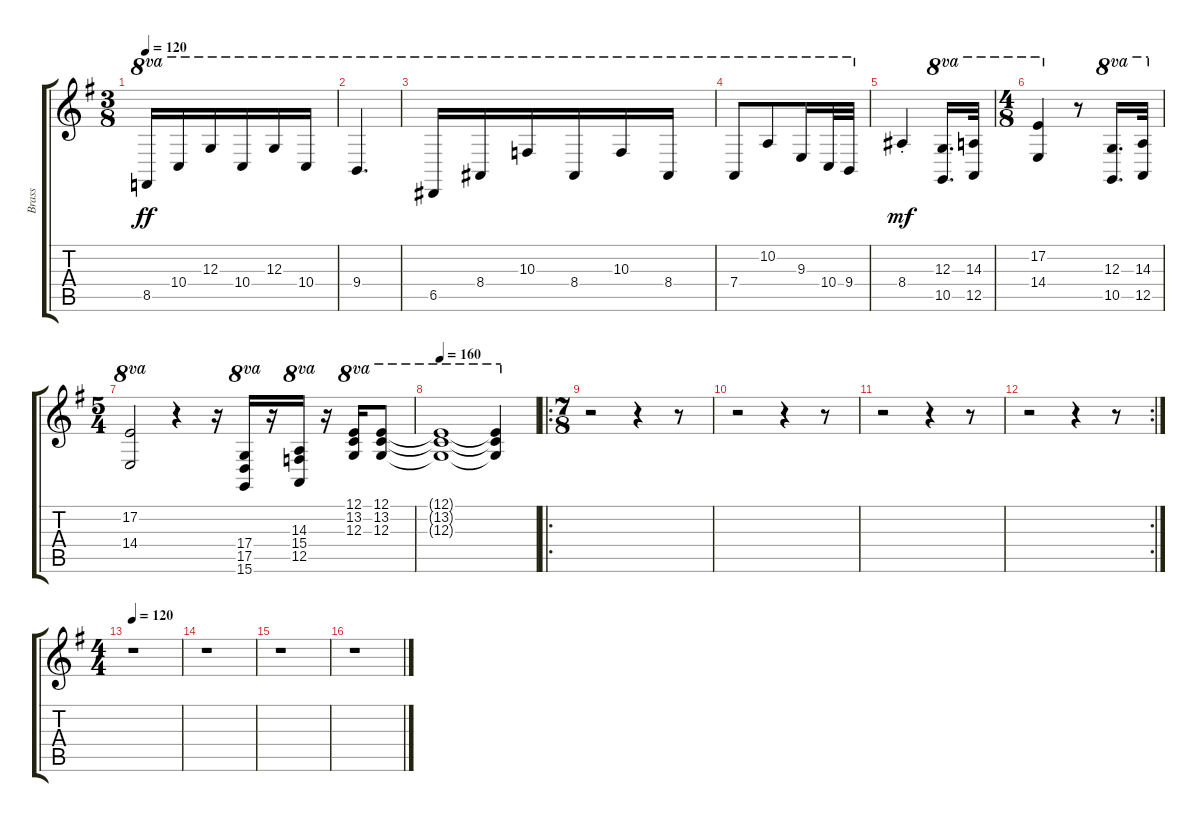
\track ("Brass" "Brass") {instrument tenorsax}
\staff {score tabs}
\tuning (E4 B3 G3 D3 A2 E2) {hide}
\ts (3 8)
\tempo 120
\clef g2
\ks g
8.5.16{ot 8va dy ff} 10.4.16{ot 8va} 12.3.16{ot 8va} 10.4.16{ot 8va} 12.3.16{ot 8va} 10.4.16{ot 8va} |
9.4.4{d ot 8va} |
6.5.16{ot 8va} 8.4.16{ot 8va} 10.3.16{ot 8va} 8.4.16{ot 8va} 10.3.16{ot 8va} 8.4.16{ot 8va} |
7.4.8{ot 8va} 10.2.8{ot 8va} 9.3.16{ot 8va} 10.4.32{ot 8va} 9.4.32{ot 8va} |
8.4{st}.4{dy mf} (12.3 10.5).16{d ot 8va} (14.3 12.5).32{ot 8va} |
\ts (4 8)
(17.2 14.4).4{ot 8va} r.8 (12.3 10.5).16{d ot 8va} (14.3 12.5).32{ot 8va} |
\ts (5 4)
(17.2 14.4).2{ot 8va} r.4 r.16 (17.4 17.5 15.6).16{ot 8va} r.16 (14.3 15.4 12.5).16{ot 8va} r.16 (12.1 13.2 12.3).16{ot 8va} (12.1 13.2 12.3).8{ot 8va} |
\tempo 160
(12.1{t} 13.2{t} 12.3{t}).1{ot 8va} (12.1{t} 13.2{t} 12.3{t}).4{ot 8va} |
\ro
\ts (7 8)
r.2 r.4 r.8 |
r.2 r.4 r.8 |
r.2 r.4 r.8 |
\rc 2
r.2 r.4 r.8 |
\ts (4 4)
\tempo 120
r.1 |
r.1 |
r.1 |
r.1
